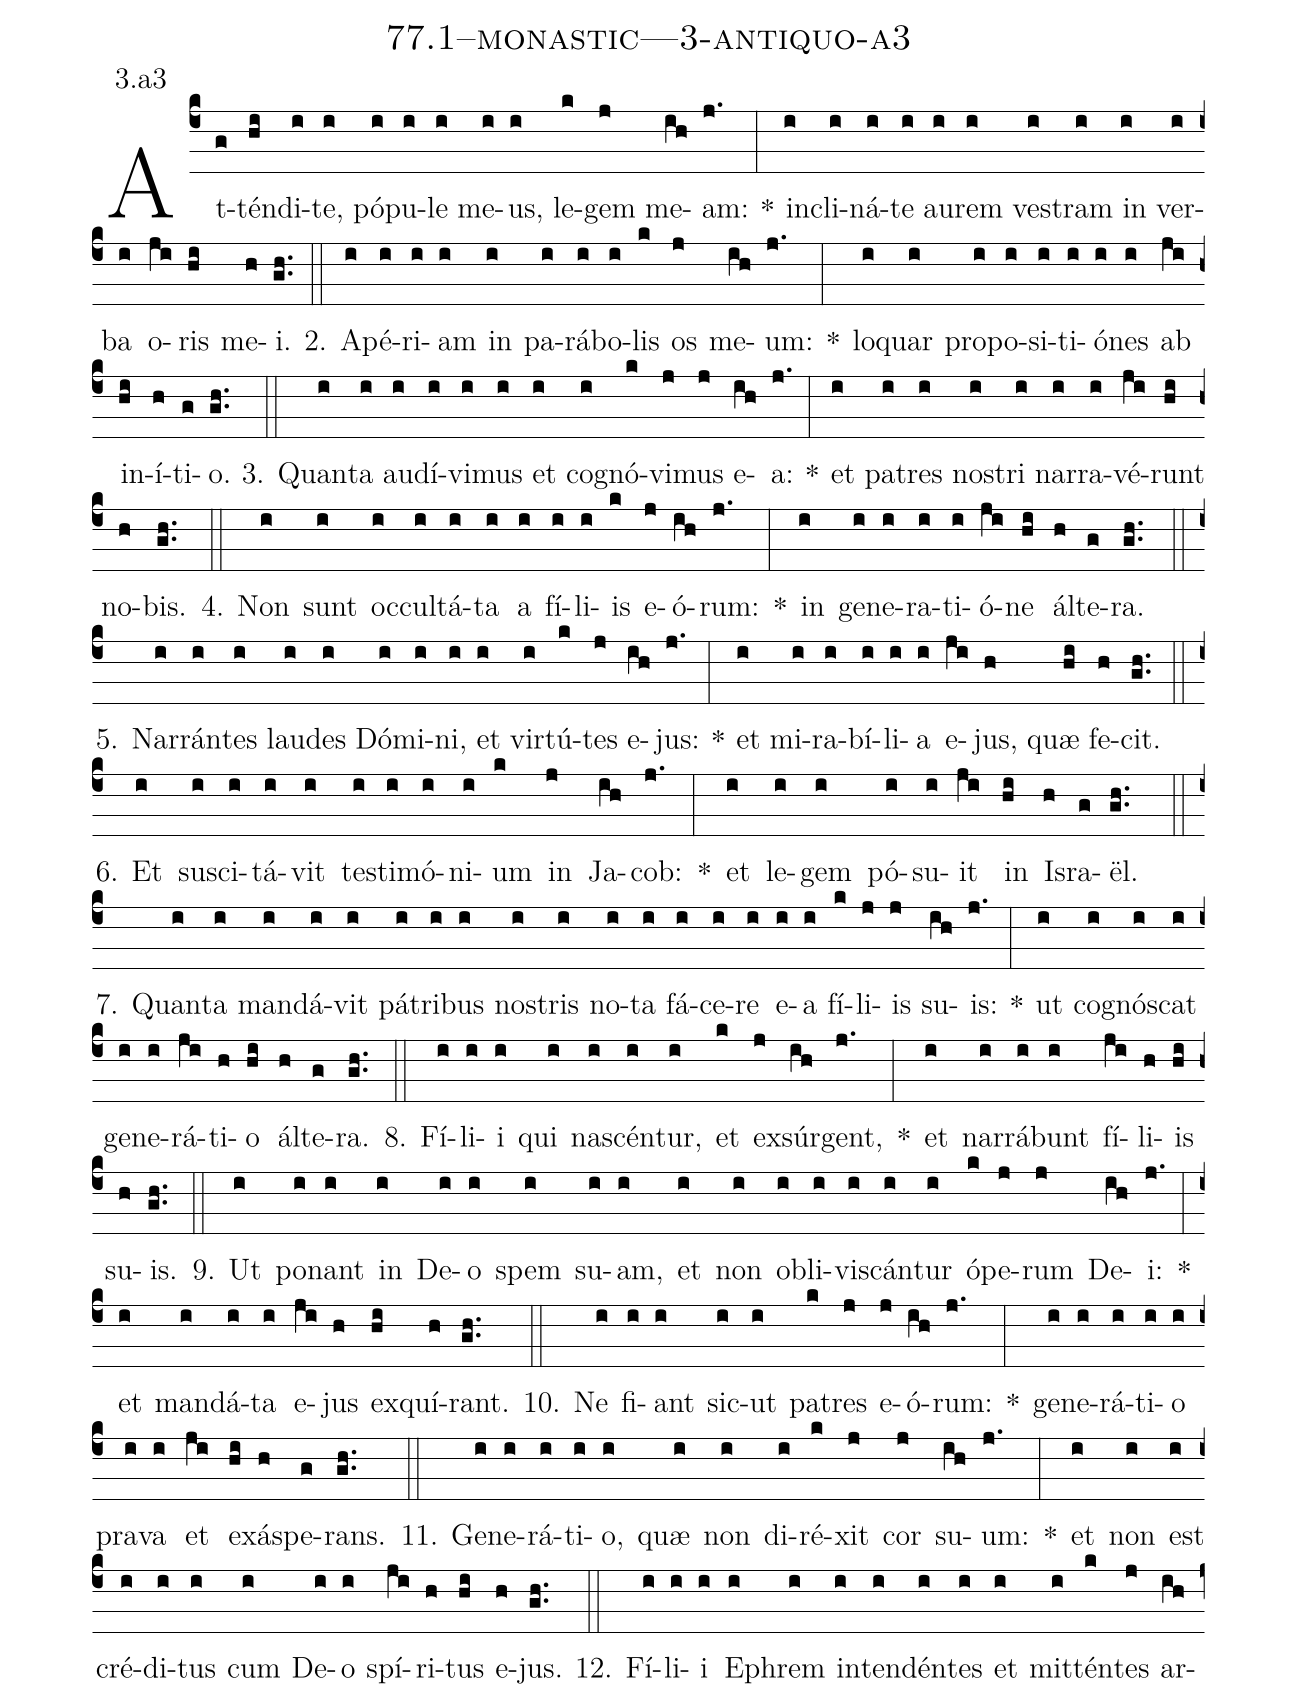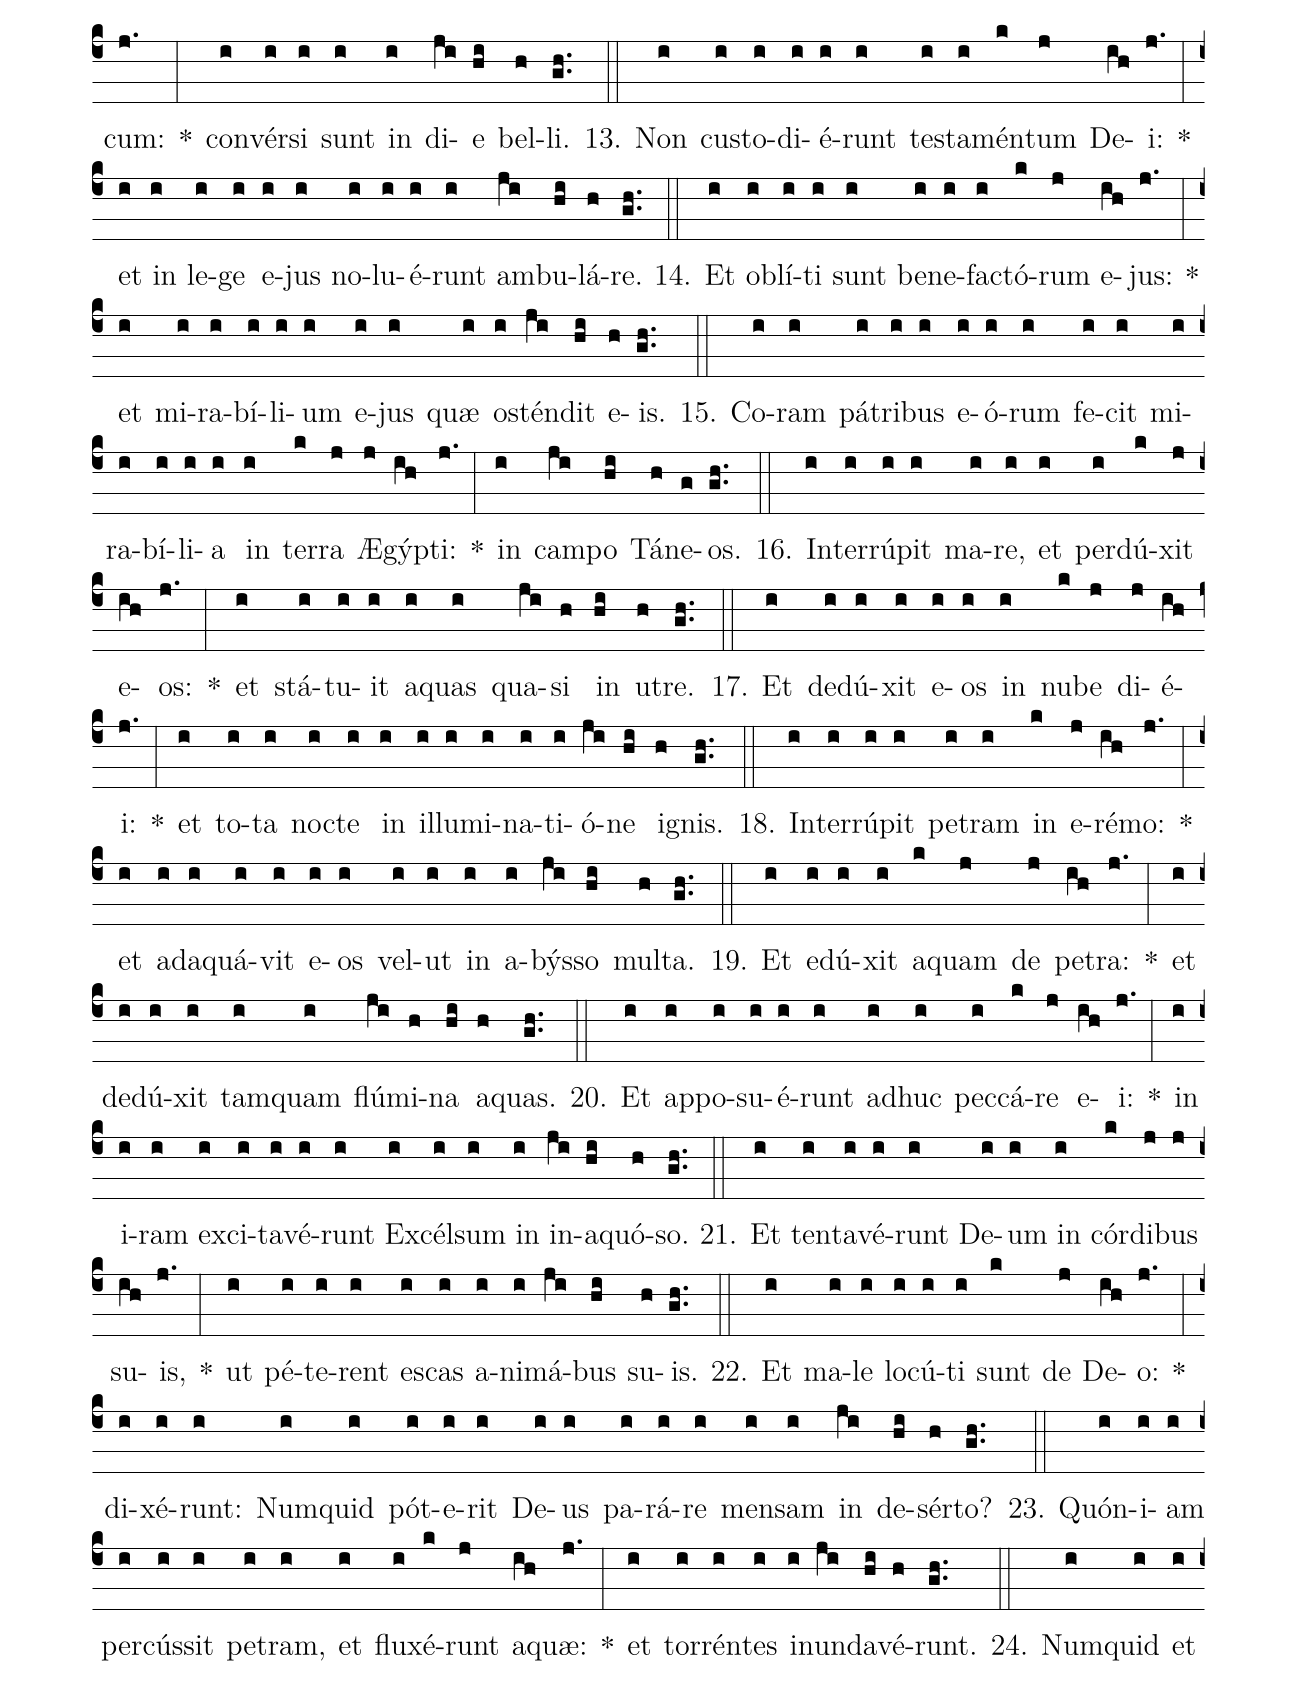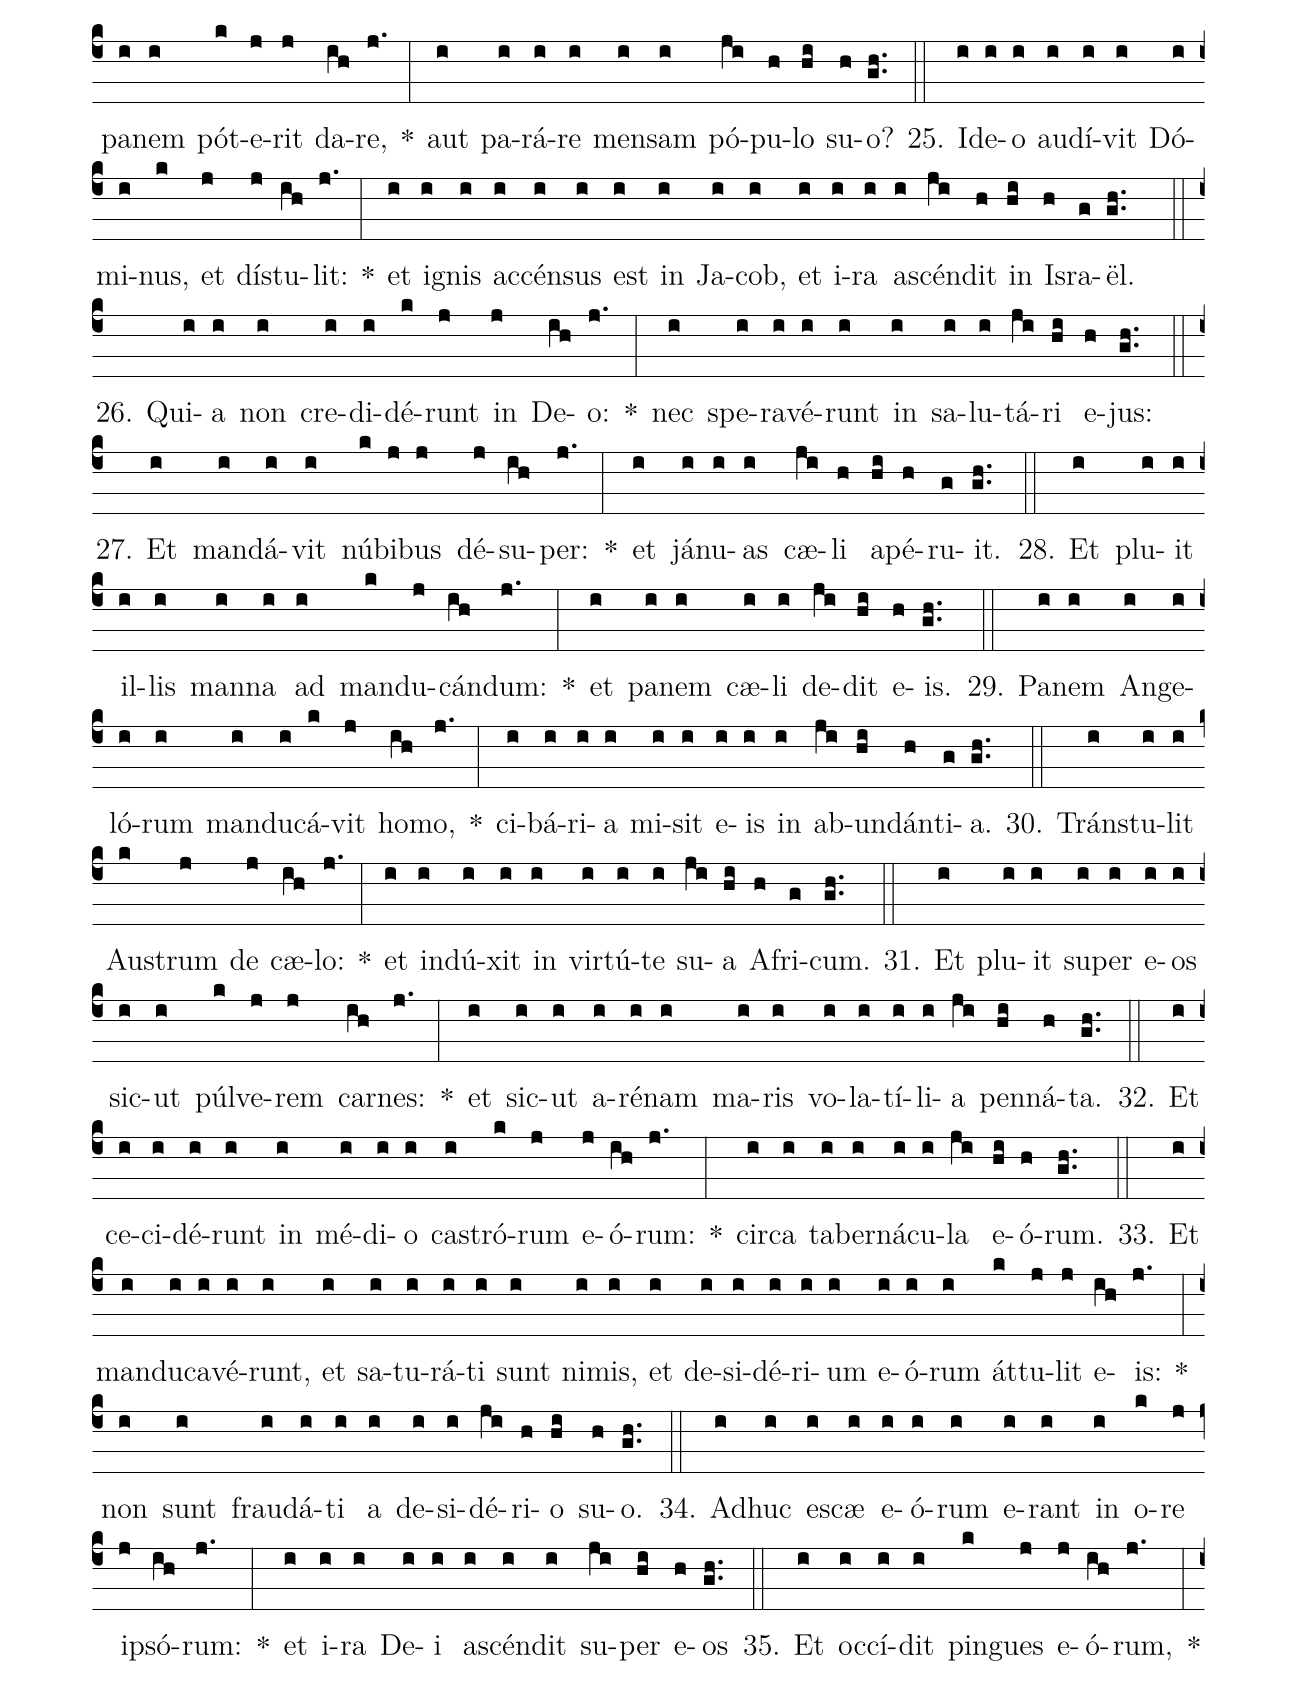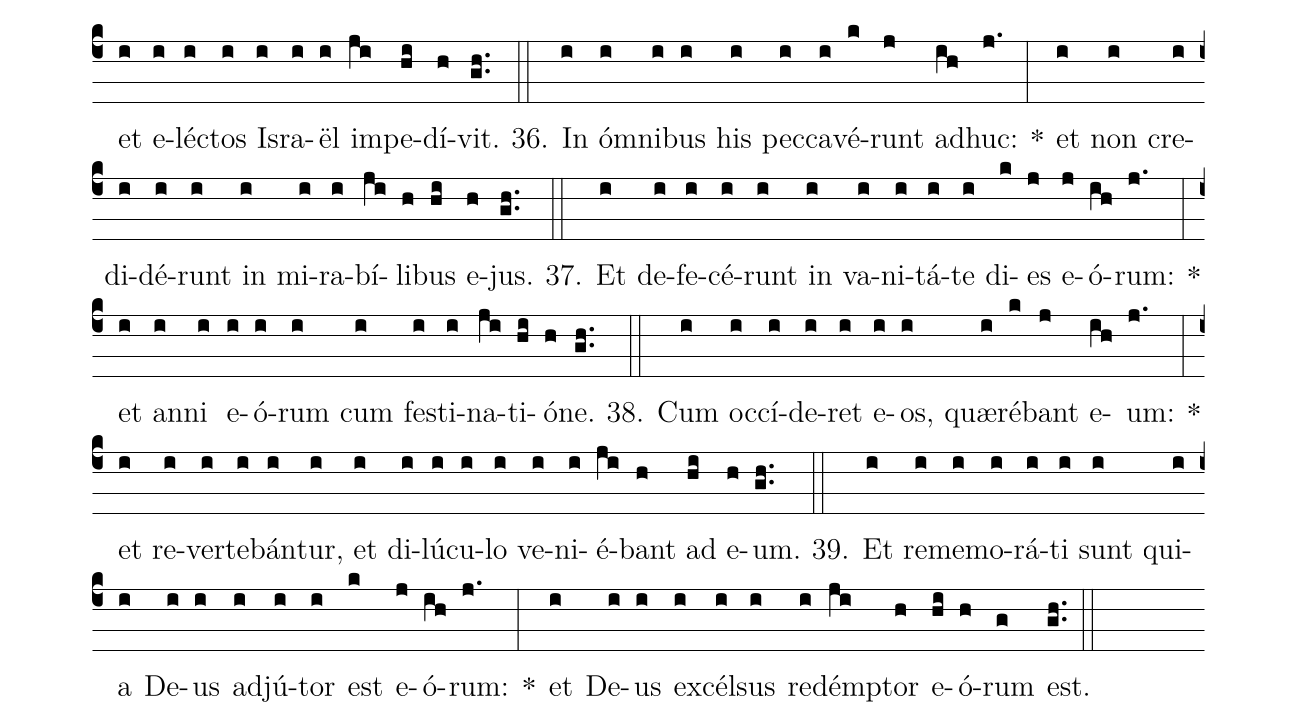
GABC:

name: 77.1--monastic---3-antiquo-a3;
annotation: 3.a3;
%%
(c4)At(g)tén(hi)di(i)te,(i) pó(i)pu(i)le(i) me(i)us,(i) le(k)gem(j) me(ih)am:(j.) *(:) in(i)cli(i)ná(i)te(i) au(i)rem(i) ves(i)tram(i) in(i) ver(i)ba(i) o(ji)ris(hi) me(h)i.(gh..) (::)
2. A(i)pé(i)ri(i)am(i) in(i) pa(i)rá(i)bo(i)lis(k) os(j) me(ih)um:(j.) *(:) lo(i)quar(i) pro(i)po(i)si(i)ti(i)ó(i)nes(i) ab(ji) in(hi)í(h)ti(g)o.(gh..) (::)
3. Quan(i)ta(i) au(i)dí(i)vi(i)mus(i) et(i) co(i)gnó(k)vi(j)mus(j) e(ih)a:(j.) *(:) et(i) pa(i)tres(i) nos(i)tri(i) nar(i)ra(i)vé(ji)runt(hi) no(h)bis.(gh..) (::)
4. Non(i) sunt(i) oc(i)cul(i)tá(i)ta(i) a(i) fí(i)li(i)is(k) e(j)ó(ih)rum:(j.) *(:) in(i) ge(i)ne(i)ra(i)ti(i)ó(ji)ne(hi) ál(h)te(g)ra.(gh..) (::)
5. Nar(i)rán(i)tes(i) lau(i)des(i) Dó(i)mi(i)ni,(i) et(i) vir(i)tú(k)tes(j) e(ih)jus:(j.) *(:) et(i) mi(i)ra(i)bí(i)li(i)a(i) e(ji)jus,(h) quæ(hi) fe(h)cit.(gh..) (::)
6. Et(i) su(i)sci(i)tá(i)vit(i) tes(i)ti(i)mó(i)ni(i)um(k) in(j) Ja(ih)cob:(j.) *(:) et(i) le(i)gem(i) pó(i)su(i)it(ji) in(hi) Is(h)ra(g)ël.(gh..) (::)
7. Quan(i)ta(i) man(i)dá(i)vit(i) pá(i)tri(i)bus(i) nos(i)tris(i) no(i)ta(i) fá(i)ce(i)re(i) e(i)a(i) fí(k)li(j)is(j) su(ih)is:(j.) *(:) ut(i) co(i)gnós(i)cat(i) ge(i)ne(i)rá(ji)ti(h)o(hi) ál(h)te(g)ra.(gh..) (::)
8. Fí(i)li(i)i(i) qui(i) na(i)scén(i)tur,(i) et(k) ex(j)súr(ih)gent,(j.) *(:) et(i) nar(i)rá(i)bunt(i) fí(ji)li(h)is(hi) su(h)is.(gh..) (::)
9. Ut(i) po(i)nant(i) in(i) De(i)o(i) spem(i) su(i)am,(i) et(i) non(i) ob(i)li(i)vis(i)cán(i)tur(i) ó(k)pe(j)rum(j) De(ih)i:(j.) *(:) et(i) man(i)dá(i)ta(i) e(ji)jus(h) ex(hi)quí(h)rant.(gh..) (::)
10. Ne(i) fi(i)ant(i) sic(i)ut(i) pa(k)tres(j) e(j)ó(ih)rum:(j.) *(:) ge(i)ne(i)rá(i)ti(i)o(i) pra(i)va(i) et(ji) ex(hi)ás(h)pe(g)rans.(gh..) (::)
11. Ge(i)ne(i)rá(i)ti(i)o,(i) quæ(i) non(i) di(i)ré(k)xit(j) cor(j) su(ih)um:(j.) *(:) et(i) non(i) est(i) cré(i)di(i)tus(i) cum(i) De(i)o(i) spí(ji)ri(h)tus(hi) e(h)jus.(gh..) (::)
12. Fí(i)li(i)i(i) E(i)phrem(i) in(i)ten(i)dén(i)tes(i) et(i) mit(i)tén(k)tes(j) ar(ih)cum:(j.) *(:) con(i)vér(i)si(i) sunt(i) in(i) di(ji)e(hi) bel(h)li.(gh..) (::)
13. Non(i) cus(i)to(i)di(i)é(i)runt(i) tes(i)ta(i)mén(k)tum(j) De(ih)i:(j.) *(:) et(i) in(i) le(i)ge(i) e(i)jus(i) no(i)lu(i)é(i)runt(i) am(ji)bu(hi)lá(h)re.(gh..) (::)
14. Et(i) ob(i)lí(i)ti(i) sunt(i) be(i)ne(i)fac(i)tó(k)rum(j) e(ih)jus:(j.) *(:) et(i) mi(i)ra(i)bí(i)li(i)um(i) e(i)jus(i) quæ(i) os(i)tén(ji)dit(hi) e(h)is.(gh..) (::)
15. Co(i)ram(i) pá(i)tri(i)bus(i) e(i)ó(i)rum(i) fe(i)cit(i) mi(i)ra(i)bí(i)li(i)a(i) in(i) ter(k)ra(j) Æ(j)gýp(ih)ti:(j.) *(:) in(i) cam(ji)po(hi) Tá(h)ne(g)os.(gh..) (::)
16. In(i)ter(i)rú(i)pit(i) ma(i)re,(i) et(i) per(i)dú(k)xit(j) e(ih)os:(j.) *(:) et(i) stá(i)tu(i)it(i) a(i)quas(i) qua(ji)si(h) in(hi) u(h)tre.(gh..) (::)
17. Et(i) de(i)dú(i)xit(i) e(i)os(i) in(i) nu(k)be(j) di(j)é(ih)i:(j.) *(:) et(i) to(i)ta(i) noc(i)te(i) in(i) il(i)lu(i)mi(i)na(i)ti(i)ó(ji)ne(hi) i(h)gnis.(gh..) (::)
18. In(i)ter(i)rú(i)pit(i) pe(i)tram(i) in(k) e(j)ré(ih)mo:(j.) *(:) et(i) ad(i)a(i)quá(i)vit(i) e(i)os(i) vel(i)ut(i) in(i) a(i)býs(ji)so(hi) mul(h)ta.(gh..) (::)
19. Et(i) e(i)dú(i)xit(i) a(k)quam(j) de(j) pe(ih)tra:(j.) *(:) et(i) de(i)dú(i)xit(i) tam(i)quam(i) flú(ji)mi(h)na(hi) a(h)quas.(gh..) (::)
20. Et(i) ap(i)po(i)su(i)é(i)runt(i) ad(i)huc(i) pec(i)cá(k)re(j) e(ih)i:(j.) *(:) in(i) i(i)ram(i) ex(i)ci(i)ta(i)vé(i)runt(i) Ex(i)cél(i)sum(i) in(i) in(ji)a(hi)quó(h)so.(gh..) (::)
21. Et(i) ten(i)ta(i)vé(i)runt(i) De(i)um(i) in(i) cór(k)di(j)bus(j) su(ih)is,(j.) *(:) ut(i) pé(i)te(i)rent(i) es(i)cas(i) a(i)ni(i)má(ji)bus(hi) su(h)is.(gh..) (::)
22. Et(i) ma(i)le(i) lo(i)cú(i)ti(i) sunt(k) de(j) De(ih)o:(j.) *(:) di(i)xé(i)runt:(i) Num(i)quid(i) pót(i)e(i)rit(i) De(i)us(i) pa(i)rá(i)re(i) men(i)sam(i) in(ji) de(hi)sér(h)to?(gh..) (::)
23. Quón(i)i(i)am(i) per(i)cús(i)sit(i) pe(i)tram,(i) et(i) flu(i)xé(k)runt(j) a(ih)quæ:(j.) *(:) et(i) tor(i)rén(i)tes(i) in(i)un(ji)da(hi)vé(h)runt.(gh..) (::)
24. Num(i)quid(i) et(i) pa(i)nem(i) pót(k)e(j)rit(j) da(ih)re,(j.) *(:) aut(i) pa(i)rá(i)re(i) men(i)sam(i) pó(ji)pu(h)lo(hi) su(h)o?(gh..) (::)
25. Id(i)e(i)o(i) au(i)dí(i)vit(i) Dó(i)mi(i)nus,(k) et(j) dís(j)tu(ih)lit:(j.) *(:) et(i) i(i)gnis(i) ac(i)cén(i)sus(i) est(i) in(i) Ja(i)cob,(i) et(i) i(i)ra(i) a(i)scén(ji)dit(h) in(hi) Is(h)ra(g)ël.(gh..) (::)
26. Qui(i)a(i) non(i) cre(i)di(i)dé(k)runt(j) in(j) De(ih)o:(j.) *(:) nec(i) spe(i)ra(i)vé(i)runt(i) in(i) sa(i)lu(i)tá(ji)ri(hi) e(h)jus:(gh..) (::)
27. Et(i) man(i)dá(i)vit(i) nú(k)bi(j)bus(j) dé(j)su(ih)per:(j.) *(:) et(i) já(i)nu(i)as(i) cæ(ji)li(h) a(hi)pé(h)ru(g)it.(gh..) (::)
28. Et(i) plu(i)it(i) il(i)lis(i) man(i)na(i) ad(i) man(k)du(j)cán(ih)dum:(j.) *(:) et(i) pa(i)nem(i) cæ(i)li(i) de(ji)dit(hi) e(h)is.(gh..) (::)
29. Pa(i)nem(i) An(i)ge(i)ló(i)rum(i) man(i)du(i)cá(k)vit(j) ho(ih)mo,(j.) *(:) ci(i)bá(i)ri(i)a(i) mi(i)sit(i) e(i)is(i) in(i) ab(ji)un(hi)dán(h)ti(g)a.(gh..) (::)
30. Tráns(i)tu(i)lit(i) Aus(k)trum(j) de(j) cæ(ih)lo:(j.) *(:) et(i) in(i)dú(i)xit(i) in(i) vir(i)tú(i)te(i) su(ji)a(hi) A(h)fri(g)cum.(gh..) (::)
31. Et(i) plu(i)it(i) su(i)per(i) e(i)os(i) sic(i)ut(i) púl(k)ve(j)rem(j) car(ih)nes:(j.) *(:) et(i) sic(i)ut(i) a(i)ré(i)nam(i) ma(i)ris(i) vo(i)la(i)tí(i)li(i)a(ji) pen(hi)ná(h)ta.(gh..) (::)
32. Et(i) ce(i)ci(i)dé(i)runt(i) in(i) mé(i)di(i)o(i) cas(i)tró(k)rum(j) e(j)ó(ih)rum:(j.) *(:) cir(i)ca(i) ta(i)ber(i)ná(i)cu(i)la(ji) e(hi)ó(h)rum.(gh..) (::)
33. Et(i) man(i)du(i)ca(i)vé(i)runt,(i) et(i) sa(i)tu(i)rá(i)ti(i) sunt(i) ni(i)mis,(i) et(i) de(i)si(i)dé(i)ri(i)um(i) e(i)ó(i)rum(i) át(k)tu(j)lit(j) e(ih)is:(j.) *(:) non(i) sunt(i) frau(i)dá(i)ti(i) a(i) de(i)si(i)dé(ji)ri(h)o(hi) su(h)o.(gh..) (::)
34. Ad(i)huc(i) e(i)scæ(i) e(i)ó(i)rum(i) e(i)rant(i) in(i) o(k)re(j) ip(j)só(ih)rum:(j.) *(:) et(i) i(i)ra(i) De(i)i(i) a(i)scén(i)dit(i) su(ji)per(hi) e(h)os(gh..) (::)
35. Et(i) oc(i)cí(i)dit(i) pin(k)gues(j) e(j)ó(ih)rum,(j.) *(:) et(i) e(i)léc(i)tos(i) Is(i)ra(i)ël(i) im(ji)pe(hi)dí(h)vit.(gh..) (::)
36. In(i) óm(i)ni(i)bus(i) his(i) pec(i)ca(i)vé(k)runt(j) ad(ih)huc:(j.) *(:) et(i) non(i) cre(i)di(i)dé(i)runt(i) in(i) mi(i)ra(i)bí(ji)li(h)bus(hi) e(h)jus.(gh..) (::)
37. Et(i) de(i)fe(i)cé(i)runt(i) in(i) va(i)ni(i)tá(i)te(i) di(k)es(j) e(j)ó(ih)rum:(j.) *(:) et(i) an(i)ni(i) e(i)ó(i)rum(i) cum(i) fes(i)ti(i)na(ji)ti(hi)ó(h)ne.(gh..) (::)
38. Cum(i) oc(i)cí(i)de(i)ret(i) e(i)os,(i) quæ(i)ré(k)bant(j) e(ih)um:(j.) *(:) et(i) re(i)ver(i)te(i)bán(i)tur,(i) et(i) di(i)lú(i)cu(i)lo(i) ve(i)ni(i)é(ji)bant(h) ad(hi) e(h)um.(gh..) (::)
39. Et(i) re(i)me(i)mo(i)rá(i)ti(i) sunt(i) qui(i)a(i) De(i)us(i) ad(i)jú(i)tor(i) est(k) e(j)ó(ih)rum:(j.) *(:) et(i) De(i)us(i) ex(i)cél(i)sus(i) red(i)émp(ji)tor(h) e(hi)ó(h)rum(g) est.(gh..) (::)
